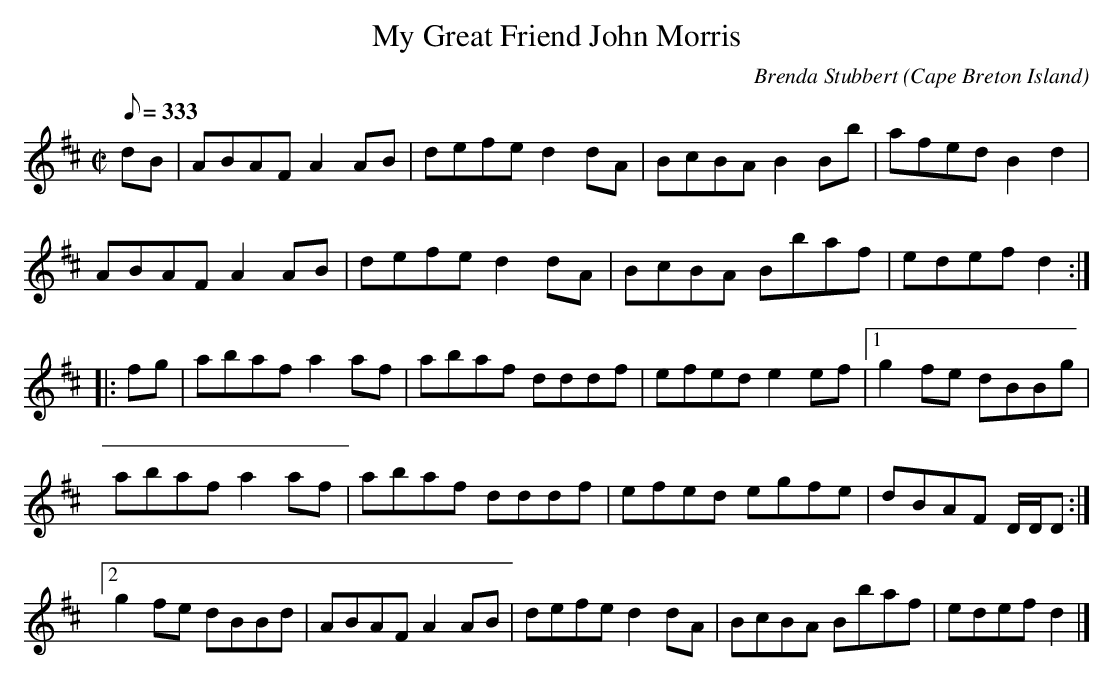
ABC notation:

X:1
T:My Great Friend John Morris
C:Brenda Stubbert
O:Cape Breton Island
L:1/8
Q:333
M:C|
K:D
dB|ABAF A2 AB|defe d2 dA|BcBA B2 Bb|afed B2 d2|
ABAF A2 AB|defe d2 dA|BcBA Bbaf|edef d2:|
|:fg|abaf a2af|abaf dddf|efed e2 ef|[1g2 fe dBBg|
abaf a2af|abaf dddf|efed egfe|dBAF D/D/D:|
[2 g2 fe dBBd|ABAF A2 AB|defe d2dA|BcBA Bbaf|edef d2|]
